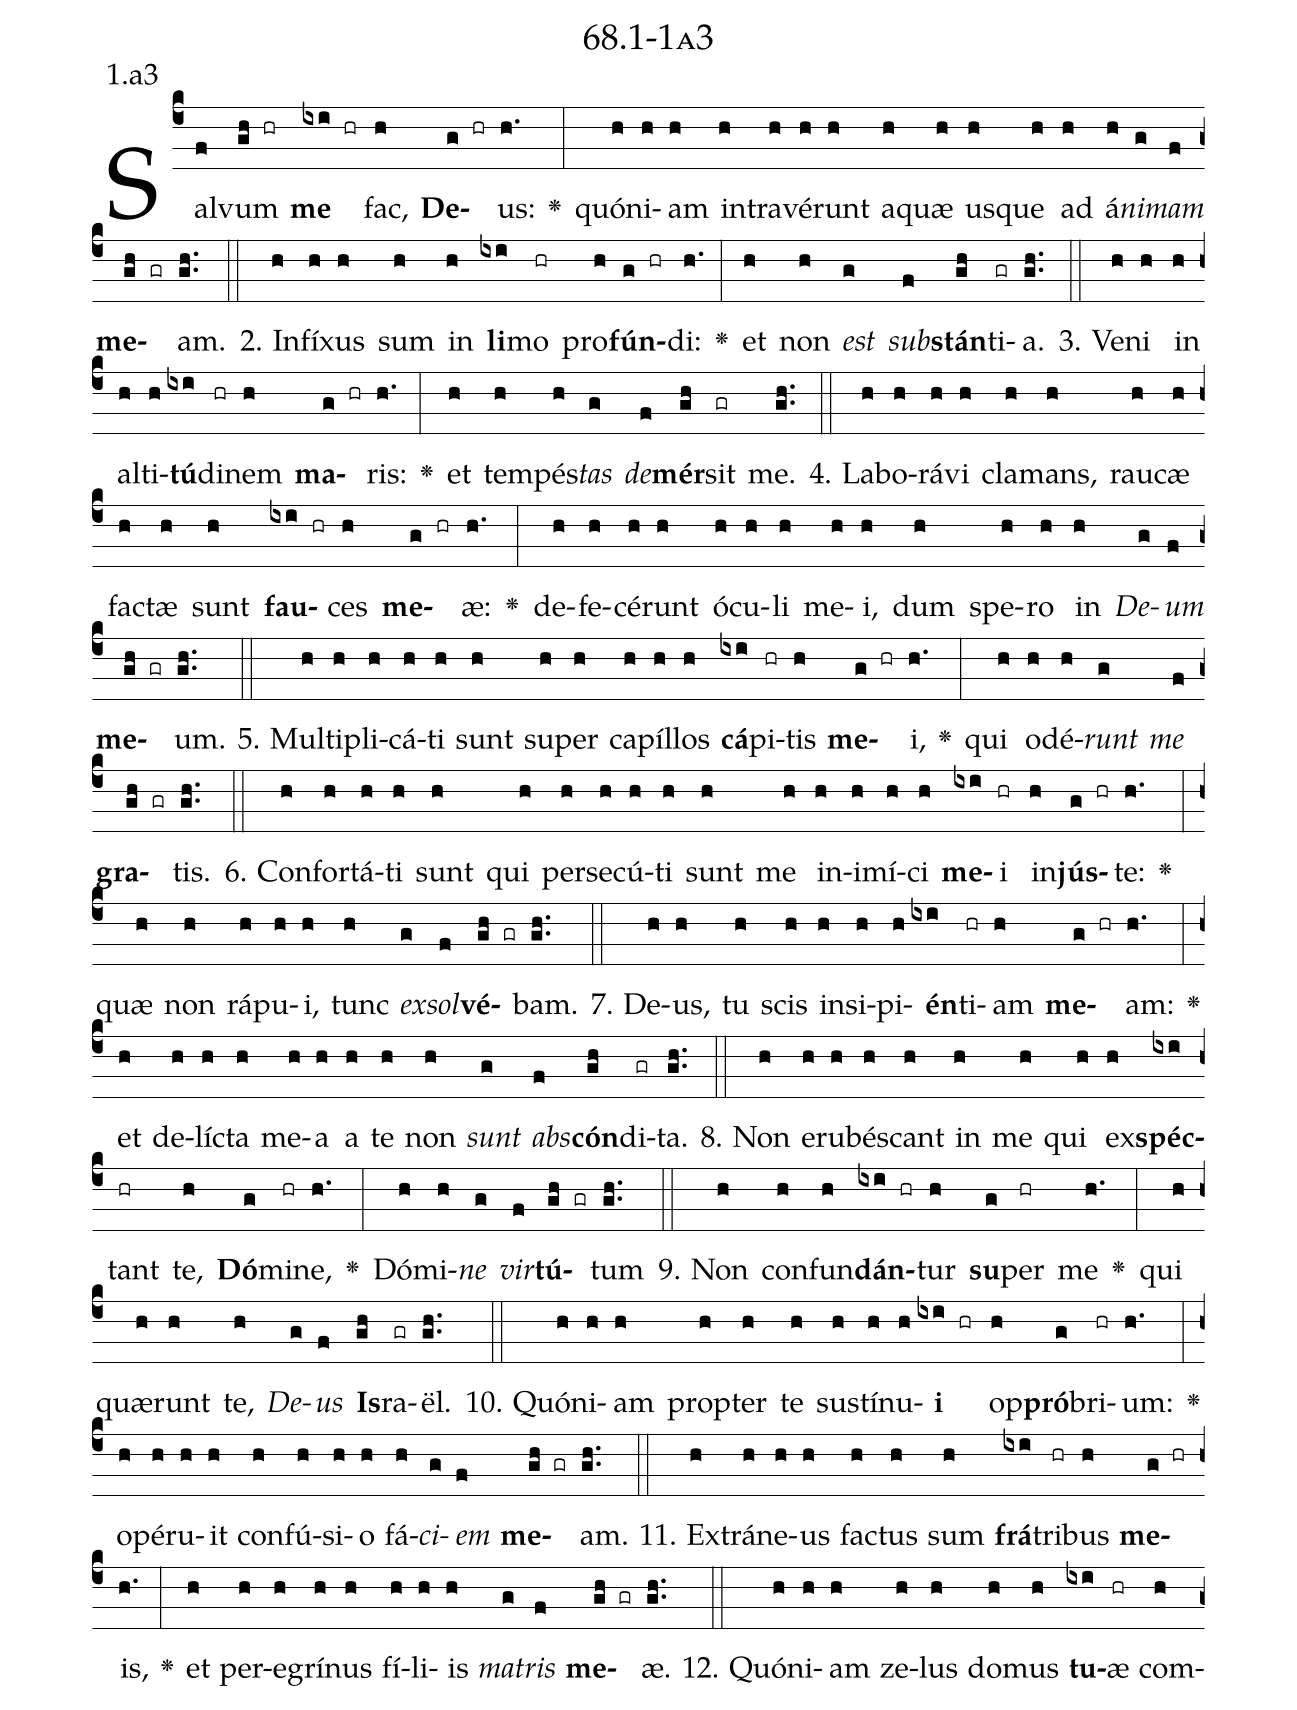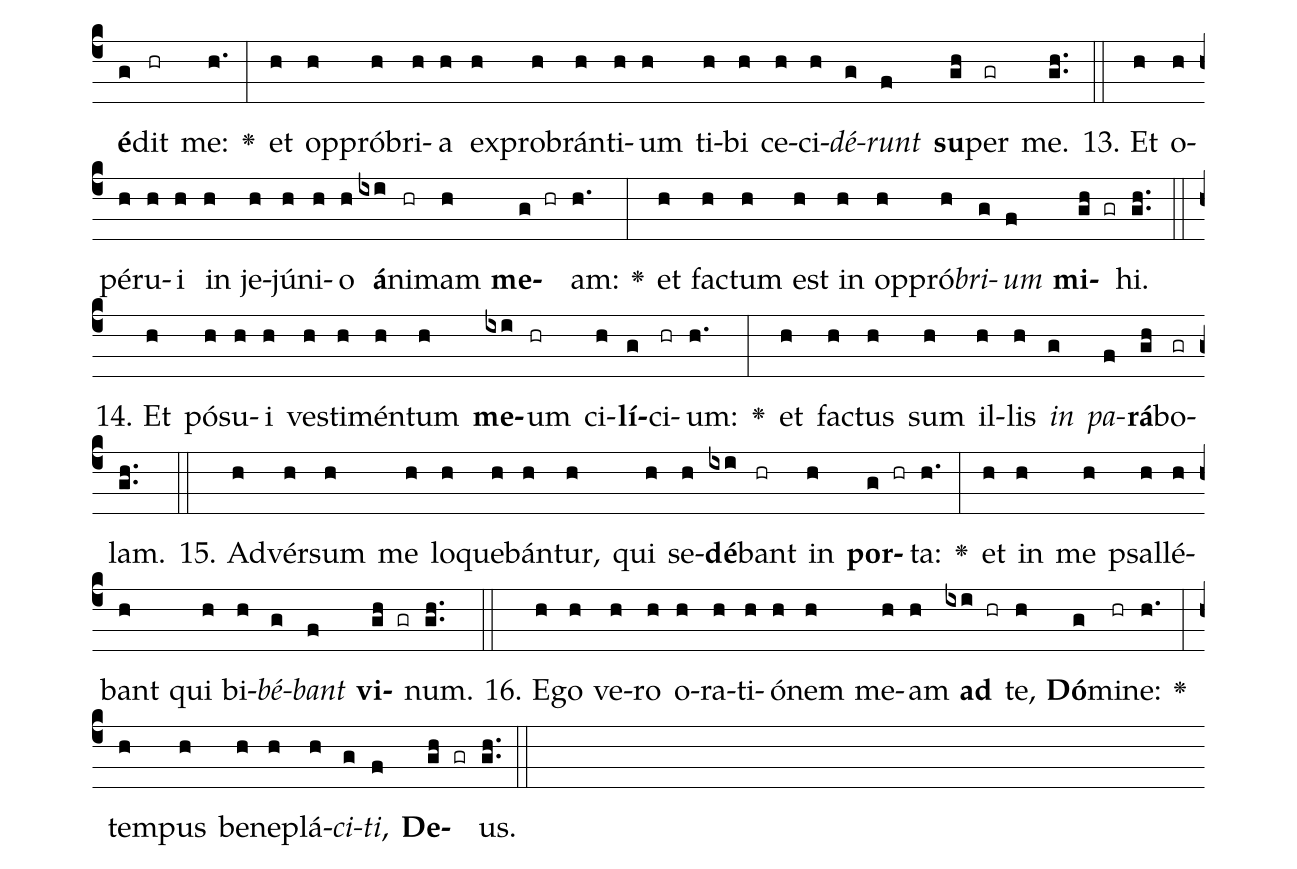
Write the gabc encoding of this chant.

name: 68.1-1a3;
annotation: 1.a3;
%%
(c4)Sal(f)vum(gh hr) <b>me</b>(ixi hr) fac,(h) <b>De</b>(g hr)us:(h.) <v>\greheightstar</v>(:) quón(h)i(h)am(h) in(h)tra(h)vé(h)runt(h) a(h)quæ(h) us(h)que(h) ad(h) á(h)<i>ni</i>(g)<i>mam</i>(f) <b>me</b>(gh gr)am.(gh..) (::)
2. In(h)fí(h)xus(h) sum(h) in(h) <b>li</b>(ixi)mo(hr) pro(h)<b>fún</b>(g hr)di:(h.) <v>\greheightstar</v>(:) et(h) non(h) <i>est</i>(g) <i>sub</i>(f)<b>stán</b>(gh)ti(gr)a.(gh..) (::)
3. Ve(h)ni(h) in(h) al(h)ti(h)<b>tú</b>(ixi)di(hr)nem(h) <b>ma</b>(g hr)ris:(h.) <v>\greheightstar</v>(:) et(h) tem(h)pés(h)<i>tas</i>(g) <i>de</i>(f)<b>mér</b>(gh)sit(gr) me.(gh..) (::)
4. La(h)bo(h)rá(h)vi(h) cla(h)mans,(h) rau(h)cæ(h) fac(h)tæ(h) sunt(h) <b>fau</b>(ixi hr)ces(h) <b>me</b>(g hr)æ:(h.) <v>\greheightstar</v>(:) de(h)fe(h)cé(h)runt(h) ó(h)cu(h)li(h) me(h)i,(h) dum(h) spe(h)ro(h) in(h) <i>De</i>(g)<i>um</i>(f) <b>me</b>(gh gr)um.(gh..) (::)
5. Mul(h)ti(h)pli(h)cá(h)ti(h) sunt(h) su(h)per(h) ca(h)píl(h)los(h) <b>cá</b>(ixi)pi(hr)tis(h) <b>me</b>(g hr)i,(h.) <v>\greheightstar</v>(:) qui(h) o(h)dé(h)<i>runt</i>(g) <i>me</i>(f) <b>gra</b>(gh gr)tis.(gh..) (::)
6. Con(h)for(h)tá(h)ti(h) sunt(h) qui(h) per(h)se(h)cú(h)ti(h) sunt(h) me(h) in(h)i(h)mí(h)ci(h) <b>me</b>(ixi)i(hr) in(h)<b>jús</b>(g hr)te:(h.) <v>\greheightstar</v>(:) quæ(h) non(h) rá(h)pu(h)i,(h) tunc(h) <i>ex</i>(g)<i>sol</i>(f)<b>vé</b>(gh gr)bam.(gh..) (::)
7. De(h)us,(h) tu(h) scis(h) in(h)si(h)pi(h)<b>én</b>(ixi)ti(hr)am(h) <b>me</b>(g hr)am:(h.) <v>\greheightstar</v>(:) et(h) de(h)líc(h)ta(h) me(h)a(h) a(h) te(h) non(h) <i>sunt</i>(g) <i>abs</i>(f)<b>cón</b>(gh)di(gr)ta.(gh..) (::)
8. Non(h) e(h)ru(h)bés(h)cant(h) in(h) me(h) qui(h) ex(h)<b>spéc</b>(ixi)tant(hr) te,(h) <b>Dó</b>(g)mi(hr)ne,(h.) <v>\greheightstar</v>(:) Dó(h)mi(h)<i>ne</i>(g) <i>vir</i>(f)<b>tú</b>(gh gr)tum(gh..) (::)
9. Non(h) con(h)fun(h)<b>dán</b>(ixi hr)tur(h) <b>su</b>(g)per(hr) me(h.) <v>\greheightstar</v>(:) qui(h) quæ(h)runt(h) te,(h) <i>De</i>(g)<i>us</i>(f) <b>Is</b>(gh)ra(gr)ël.(gh..) (::)
10. Quón(h)i(h)am(h) prop(h)ter(h) te(h) sus(h)tí(h)nu(h)<b>i</b>(ixi hr) op(h)<b>pró</b>(g)bri(hr)um:(h.) <v>\greheightstar</v>(:) o(h)pé(h)ru(h)it(h) con(h)fú(h)si(h)o(h) fá(h)<i>ci</i>(g)<i>em</i>(f) <b>me</b>(gh gr)am.(gh..) (::)
11. Ex(h)trá(h)ne(h)us(h) fac(h)tus(h) sum(h) <b>frá</b>(ixi)tri(hr)bus(h) <b>me</b>(g hr)is,(h.) <v>\greheightstar</v>(:) et(h) per(h)e(h)grí(h)nus(h) fí(h)li(h)is(h) <i>ma</i>(g)<i>tris</i>(f) <b>me</b>(gh gr)æ.(gh..) (::)
12. Quón(h)i(h)am(h) ze(h)lus(h) do(h)mus(h) <b>tu</b>(ixi)æ(hr) com(h)<b>é</b>(g)dit(hr) me:(h.) <v>\greheightstar</v>(:) et(h) op(h)pró(h)bri(h)a(h) ex(h)pro(h)brán(h)ti(h)um(h) ti(h)bi(h) ce(h)ci(h)<i>dé</i>(g)<i>runt</i>(f) <b>su</b>(gh)per(gr) me.(gh..) (::)
13. Et(h) o(h)pé(h)ru(h)i(h) in(h) je(h)jú(h)ni(h)o(h) <b>á</b>(ixi)ni(hr)mam(h) <b>me</b>(g hr)am:(h.) <v>\greheightstar</v>(:) et(h) fac(h)tum(h) est(h) in(h) op(h)pró(h)<i>bri</i>(g)<i>um</i>(f) <b>mi</b>(gh gr)hi.(gh..) (::)
14. Et(h) pó(h)su(h)i(h) ves(h)ti(h)mén(h)tum(h) <b>me</b>(ixi)um(hr) ci(h)<b>lí</b>(g)ci(hr)um:(h.) <v>\greheightstar</v>(:) et(h) fac(h)tus(h) sum(h) il(h)lis(h) <i>in</i>(g) <i>pa</i>(f)<b>rá</b>(gh)bo(gr)lam.(gh..) (::)
15. Ad(h)vér(h)sum(h) me(h) lo(h)que(h)bán(h)tur,(h) qui(h) se(h)<b>dé</b>(ixi)bant(hr) in(h) <b>por</b>(g hr)ta:(h.) <v>\greheightstar</v>(:) et(h) in(h) me(h) psal(h)lé(h)bant(h) qui(h) bi(h)<i>bé</i>(g)<i>bant</i>(f) <b>vi</b>(gh gr)num.(gh..) (::)
16. E(h)go(h) ve(h)ro(h) o(h)ra(h)ti(h)ó(h)nem(h) me(h)am(h) <b>ad</b>(ixi hr) te,(h) <b>Dó</b>(g)mi(hr)ne:(h.) <v>\greheightstar</v>(:) tem(h)pus(h) be(h)ne(h)plá(h)<i>ci</i>(g)<i>ti</i>,(f) <b>De</b>(gh gr)us.(gh..) (::)
